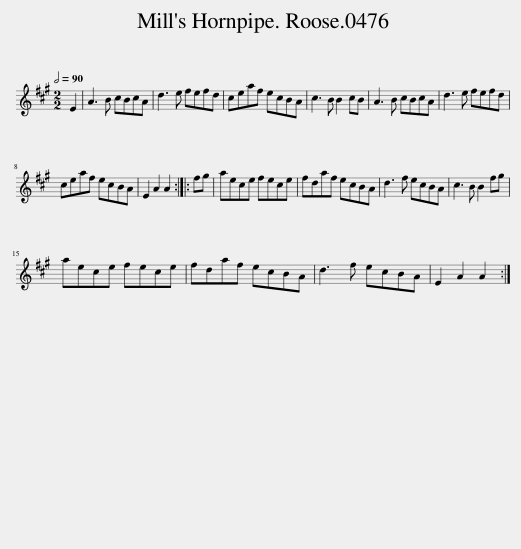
X:1
L:1/8
Q:1/2=90
M:2/2
I:linebreak $
K:A
V:1 treble
V:1
 E2 | A3 B cBcA | d3 e fefd | ceaf ecBA | c3 B B2 cB | %5
 A3 B cBcA | d3 e fefd |$ ceaf ecBA | E2 A2 A2 :: fg | %10
 aece fece | fdaf ecBA | d3 f ecBA | c3 B B2 fg |$ aece fece | %15
 fdaf ecBA | d3 f ecBA | E2 A2 A2 :| %18
